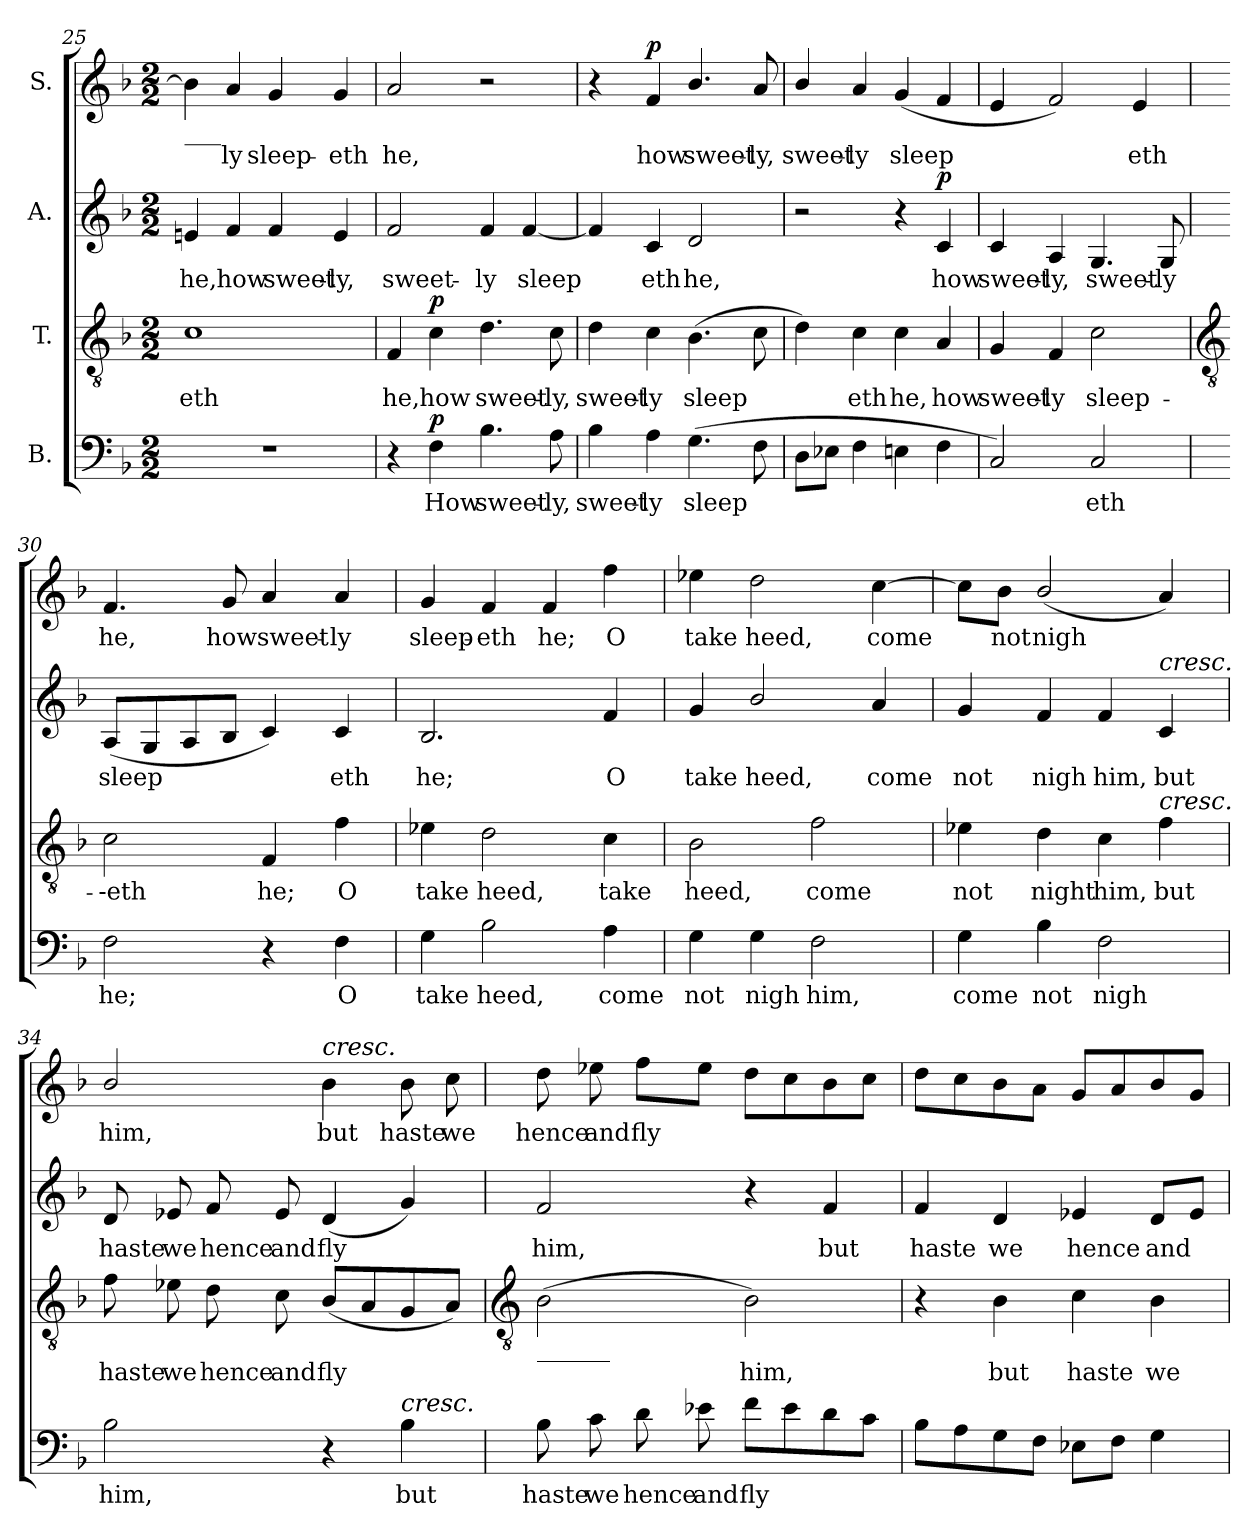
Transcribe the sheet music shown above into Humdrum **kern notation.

**kern	**text	**dynam	**kern	**text	**dynam	**kern	**text	**dynam	**kern	**text	**dynam
*part4	*part4	*part4	*part3	*part3	*part3	*part2	*part2	*part2	*part1	*part1	*part1
*staff4	*staff4	*staff4	*staff3	*staff3	*staff3	*staff2	*staff2	*staff2	*staff1	*staff1	*staff1
*I"B.	*	*	*I"T.	*	*	*I"A.	*	*	*I"S.	*	*
!!LO:LB:g=z
*clefF4	*	*	*clefGv2	*	*	*clefG2	*	*	*clefG2	*	*
*k[b-]	*	*	*k[b-]	*	*	*k[b-]	*	*	*k[b-]	*	*
*F:	*	*	*F:	*	*	*F:	*	*	*F:	*	*
*M2/2	*	*	*M2/2	*	*	*M2/2	*	*	*M2/2	*	*
=25	=25	=25	=25	=25	=25	=25	=25	=25	=25	=25	=25
!	!	!	!	!	!	!	!	!	!LO:TX:b:t=___	!	!
!	!	!	!	!LO:LY:b	!	!	!LO:LY:b	!	!	!	!
1r	.	.	1c	-eth	.	4en	he,	.	4b-]	.	.
!	!	!	!	!	!	!	!LO:LY:b	!	!	!LO:LY:b	!
.	.	.	.	.	.	4f	how	.	4a	ly	.
!	!	!	!	!	!	!	!LO:LY:b	!	!	!LO:LY:b	!
.	.	.	.	.	.	4f	sweet-	.	4g	sleep-	.
!	!	!	!	!	!	!	!LO:LY:b	!	!	!LO:LY:b	!
.	.	.	.	.	.	4e	-ly,	.	4g	-eth	.
=26	=26	=26	=26	=26	=26	=26	=26	=26	=26	=26	=26
!	!	!	!	!LO:LY:b	!	!	!LO:LY:b	!	!	!LO:LY:b	!
4r	.	.	4F	he,	.	2f	sweet-	.	2a	he,	.
!	!LO:LY:b	!LO:DY:a	!	!LO:LY:b	!LO:DY:a	!	!	!	!	!	!
4F	How	p	4c	how	p	.	.	.	.	.	.
!	!LO:LY:b	!	!	!LO:LY:b	!	!	!LO:LY:b	!	!	!	!
4.B-	sweet-	.	4.d	sweet-	.	4f	-ly	.	2r	.	.
!	!	!	!	!	!	!	!LO:LY:b	!	!	!	!
.	.	.	.	.	.	[4f	sleep	.	.	.	.
!	!LO:LY:b	!	!	!LO:LY:b	!	!	!	!	!	!	!
8A	-ly,	.	8c	-ly,	.	.	.	.	.	.	.
=27	=27	=27	=27	=27	=27	=27	=27	=27	=27	=27	=27
!	!LO:LY:b	!	!	!LO:LY:b	!	!	!	!	!	!	!
4B-	sweet-	.	4d	sweet-	.	4f]	.	.	4r	.	.
!	!LO:LY:b	!	!	!LO:LY:b	!	!	!LO:LY:b	!	!	!LO:LY:b	!LO:DY:a
4A	-ly	.	4c	-ly	.	4c	eth	.	4f	how	p
!	!LO:LY:b	!	!	!LO:LY:b	!	!	!LO:LY:b	!	!	!LO:LY:b	!
(>4.G	sleep	.	(>4.B-	sleep	.	2d	he,	.	4.b-/	sweet-	.
!	!	!	!	!	!	!	!	!	!	!LO:LY:b	!
8F	.	.	8c	.	.	.	.	.	8a/	-ly,	.
=28	=28	=28	=28	=28	=28	=28	=28	=28	=28	=28	=28
!	!	!	!	!	!	!	!	!	!	!LO:LY:b	!
8DL	.	.	4d)	.	.	2r	.	.	4b-/	sweet-	.
8E-XJ	.	.	.	.	.	.	.	.	.	.	.
!	!	!	!	!LO:LY:b	!	!	!	!	!	!LO:LY:b	!
4F	.	.	4c	eth	.	.	.	.	4a/	-ly	.
!	!	!	!	!LO:LY:b	!	!	!	!	!	!LO:LY:b	!
4En	.	.	4c	he,	.	4r	.	.	(<4g	sleep	.
!	!	!	!	!LO:LY:b	!	!	!LO:LY:b	!LO:DY:a	!	!	!
4F	.	.	4A	how	.	4c	how	p	4f	.	.
=29	=29	=29	=29	=29	=29	=29	=29	=29	=29	=29	=29
!	!	!	!	!LO:LY:b	!	!	!LO:LY:b	!	!	!	!
2C)	.	.	4G	sweet-	.	4c	sweet-	.	4e	.	.
!	!	!	!	!LO:LY:b	!	!	!LO:LY:b	!	!	!	!
.	.	.	4F	-ly	.	4A	-ly,	.	2f)	.	.
!	!LO:LY:b	!	!	!LO:LY:b	!	!	!LO:LY:b	!	!	!	!
2C	eth	.	2c	sleep-	.	4.G	sweet-	.	.	.	.
!	!	!	!	!	!	!	!	!	!	!LO:LY:b	!
.	.	.	.	.	.	.	.	.	4e	eth	.
!	!	!	!	!	!	!	!LO:LY:b	!	!	!	!
.	.	.	.	.	.	8G	-ly	.	.	.	.
!!LO:LB:g=z
=30	=30	=30	=30	=30	=30	=30	=30	=30	=30	=30	=30
*	*	*	*clefGv2	*	*	*	*	*	*	*	*
!	!LO:LY:b	!	!	!LO:LY:b	!	!	!LO:LY:b	!	!	!LO:LY:b	!
2F	he;	.	2c	--eth	.	(<8AL	sleep	.	4.f	he,	.
.	.	.	.	.	.	8G	.	.	.	.	.
.	.	.	.	.	.	8A	.	.	.	.	.
!	!	!	!	!	!	!	!	!	!	!LO:LY:b	!
.	.	.	.	.	.	8B-J	.	.	8g	how	.
!	!	!	!	!LO:LY:b	!	!	!	!	!	!LO:LY:b	!
4r	.	.	4F	he;	.	4c)	.	.	4a	sweet-	.
!	!LO:LY:b	!	!	!LO:LY:b	!	!	!LO:LY:b	!	!	!LO:LY:b	!
4F	O	.	4f	O	.	4c	eth	.	4a	-ly	.
=31	=31	=31	=31	=31	=31	=31	=31	=31	=31	=31	=31
!	!LO:LY:b	!	!	!LO:LY:b	!	!	!LO:LY:b	!	!	!LO:LY:b	!
4G	take	.	4e-X	take	.	2.B-	he;	.	4g	sleep-	.
!	!LO:LY:b	!	!	!LO:LY:b	!	!	!	!	!	!LO:LY:b	!
2B-	heed,	.	2d	heed,	.	.	.	.	4f	-eth	.
!	!	!	!	!	!	!	!	!	!	!LO:LY:b	!
.	.	.	.	.	.	.	.	.	4f	he;	.
!	!LO:LY:b	!	!	!LO:LY:b	!	!	!LO:LY:b	!	!	!LO:LY:b	!
4A	come	.	4c	take	.	4f	O	.	4ff	O	.
=32	=32	=32	=32	=32	=32	=32	=32	=32	=32	=32	=32
!	!LO:LY:b	!	!	!LO:LY:b	!	!	!LO:LY:b	!	!	!LO:LY:b	!
4G	not	.	2B-	heed,	.	4g	take	.	4ee-X	take	.
!	!LO:LY:b	!	!	!	!	!	!LO:LY:b	!	!	!LO:LY:b	!
4G	nigh	.	.	.	.	2b-/	heed,	.	2dd	heed,	.
!	!LO:LY:b	!	!	!LO:LY:b	!	!	!	!	!	!	!
2F	him,	.	2f	come	.	.	.	.	.	.	.
!	!	!	!	!	!	!	!LO:LY:b	!	!	!LO:LY:b	!
.	.	.	.	.	.	4a	come	.	[4cc	come	.
=33	=33	=33	=33	=33	=33	=33	=33	=33	=33	=33	=33
!	!LO:LY:b	!	!	!LO:LY:b	!	!	!LO:LY:b	!	!	!	!
4G	come	.	4e-X	not	.	4g	not	.	8ccL]	.	.
!	!	!	!	!	!	!	!	!	!	!LO:LY:b	!
.	.	.	.	.	.	.	.	.	8b-J	not	.
!	!LO:LY:b	!	!	!LO:LY:b	!	!	!LO:LY:b	!	!	!LO:LY:b	!
4B-	not	.	4d	night	.	4f	nigh	.	(<2b-/	nigh	.
!	!LO:LY:b	!	!	!LO:LY:b	!	!	!LO:LY:b	!	!	!	!
2F	nigh	.	4c	him,	.	4f	him,	.	.	.	.
!	!	!	!	!	!	!LO:TX:a:i:t=cresc.	!	!	!	!	!
!	!	!	!LO:TX:a:i:t=cresc.	!	!	!	!	!	!	!	!
!	!	!	!	!LO:LY:b	!	!	!LO:LY:b	!	!	!	!
.	.	.	4f	but	.	4c	but	.	4a/)	.	.
=34	=34	=34	=34	=34	=34	=34	=34	=34	=34	=34	=34
!	!LO:LY:b	!	!	!LO:LY:b	!	!	!LO:LY:b	!	!	!LO:LY:b	!
2B-	him,	.	8f	haste	.	8d	haste	.	2b-/	him,	.
!	!	!	!	!LO:LY:b	!	!	!LO:LY:b	!	!	!	!
.	.	.	8e-X	we	.	8e-X	we	.	.	.	.
!	!	!	!	!LO:LY:b	!	!	!LO:LY:b	!	!	!	!
.	.	.	8d	hence	.	8f	hence	.	.	.	.
!	!	!	!	!LO:LY:b	!	!	!LO:LY:b	!	!	!	!
.	.	.	8c	and	.	8e-	and	.	.	.	.
!	!	!	!	!	!	!	!	!	!LO:TX:a:i:t=cresc.	!	!
!	!	!	!	!LO:LY:b	!	!	!LO:LY:b	!	!	!LO:LY:b	!
4r	.	.	(<8B-L	fly	.	(<4d	fly	.	4b-	but	.
.	.	.	8A	.	.	.	.	.	.	.	.
!LO:TX:a:i:t=cresc.	!	!	!	!	!	!	!	!	!	!	!
!	!LO:LY:b	!	!	!	!	!	!	!	!	!LO:LY:b	!
4B-	but	.	8G	.	.	4g)	.	.	8b-	haste	.
!	!	!	!	!	!	!	!	!	!	!LO:LY:b	!
.	.	.	8AJ)	.	.	.	.	.	8cc	we	.
!!LO:LB:g=z
=35	=35	=35	=35	=35	=35	=35	=35	=35	=35	=35	=35
*	*	*	*clefGv2	*	*	*	*	*	*	*	*
!	!	!	!LO:TX:b:t=______	!	!	!	!	!	!	!	!
!	!LO:LY:b	!	!	!	!	!	!LO:LY:b	!	!	!LO:LY:b	!
8B-	haste	.	(>2B-	.	.	2f	him,	.	8dd	hence	.
!	!LO:LY:b	!	!	!	!	!	!	!	!	!LO:LY:b	!
8c	we	.	.	.	.	.	.	.	8ee-X	and	.
!	!LO:LY:b	!	!	!	!	!	!	!	!	!LO:LY:b	!
8d	hence	.	.	.	.	.	.	.	8ffL	fly	.
!	!LO:LY:b	!	!	!	!	!	!	!	!	!	!
8e-X	and	.	.	.	.	.	.	.	8ee-J	.	.
!	!LO:LY:b	!	!	!LO:LY:b	!	!	!	!	!	!	!
8fL	fly	.	2B-)	him,	.	4r	.	.	8ddL	.	.
8e-	.	.	.	.	.	.	.	.	8cc	.	.
!	!	!	!	!	!	!	!LO:LY:b	!	!	!	!
8d	.	.	.	.	.	4f	but	.	8b-	.	.
8cJ	.	.	.	.	.	.	.	.	8ccJ	.	.
=36	=36	=36	=36	=36	=36	=36	=36	=36	=36	=36	=36
!	!	!	!	!	!	!	!LO:LY:b	!	!	!	!
8B-L	.	.	4r	.	.	4f	haste	.	8ddL	.	.
8A	.	.	.	.	.	.	.	.	8cc	.	.
!	!	!	!	!LO:LY:b	!	!	!LO:LY:b	!	!	!	!
8G	.	.	4B-	but	.	4d	we	.	8b-	.	.
8FJ	.	.	.	.	.	.	.	.	8aJ	.	.
!	!	!	!	!LO:LY:b	!	!	!LO:LY:b	!	!	!	!
8E-XL	.	.	4c	haste	.	4e-X	hence	.	8gL	.	.
8FJ	.	.	.	.	.	.	.	.	8a	.	.
!	!	!	!	!LO:LY:b	!	!	!LO:LY:b	!	!	!	!
4G	.	.	4B-	we	.	8dL	and	.	8b-	.	.
.	.	.	.	.	.	8e-J	.	.	8gJ	.	.
=	=	=	=	=	=	=	=	=	=	=	=
*-	*-	*-	*-	*-	*-	*-	*-	*-	*-	*-	*-
